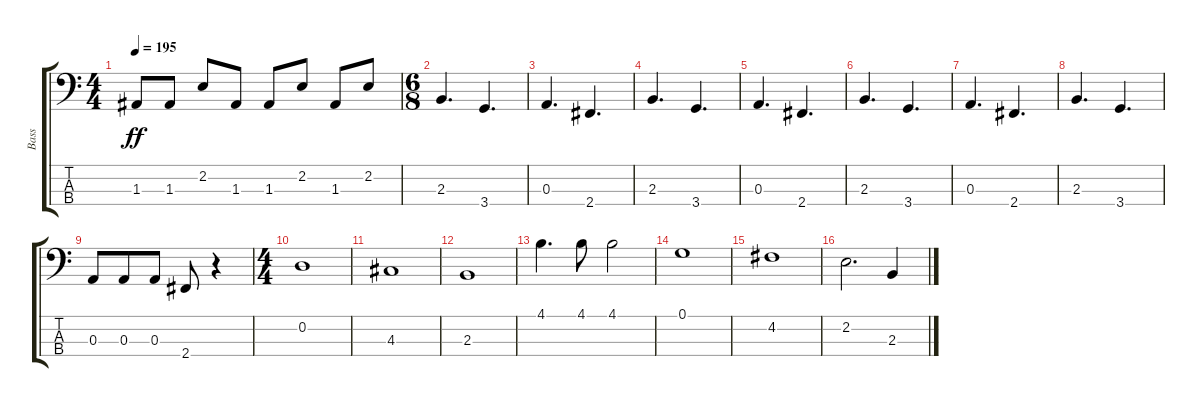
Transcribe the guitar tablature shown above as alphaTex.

\track ("Bass" "Bass") {instrument electricbasspick}
\staff {score tabs}
\tuning (G2 D2 A1 E1) {hide}
\ts (4 4)
\tempo 195
\clef f4
\ks c
1.3.8{dy ff} 1.3.8 2.2.8 1.3.8 1.3.8 2.2.8 1.3.8 2.2.8 |
\ts (6 8)
2.3.4{d} 3.4.4{d} |
0.3.4{d} 2.4.4{d} |
2.3.4{d} 3.4.4{d} |
0.3.4{d} 2.4.4{d} |
2.3.4{d} 3.4.4{d} |
0.3.4{d} 2.4.4{d} |
2.3.4{d} 3.4.4{d} |
0.3.8 0.3.8 0.3.8 2.4.8 r.4 |
\ts (4 4)
0.2.1 |
4.3.1 |
2.3.1 |
4.1.4{d} 4.1.8 4.1.2 |
0.1.1 |
4.2.1 |
2.2.2{d} 2.3.4
